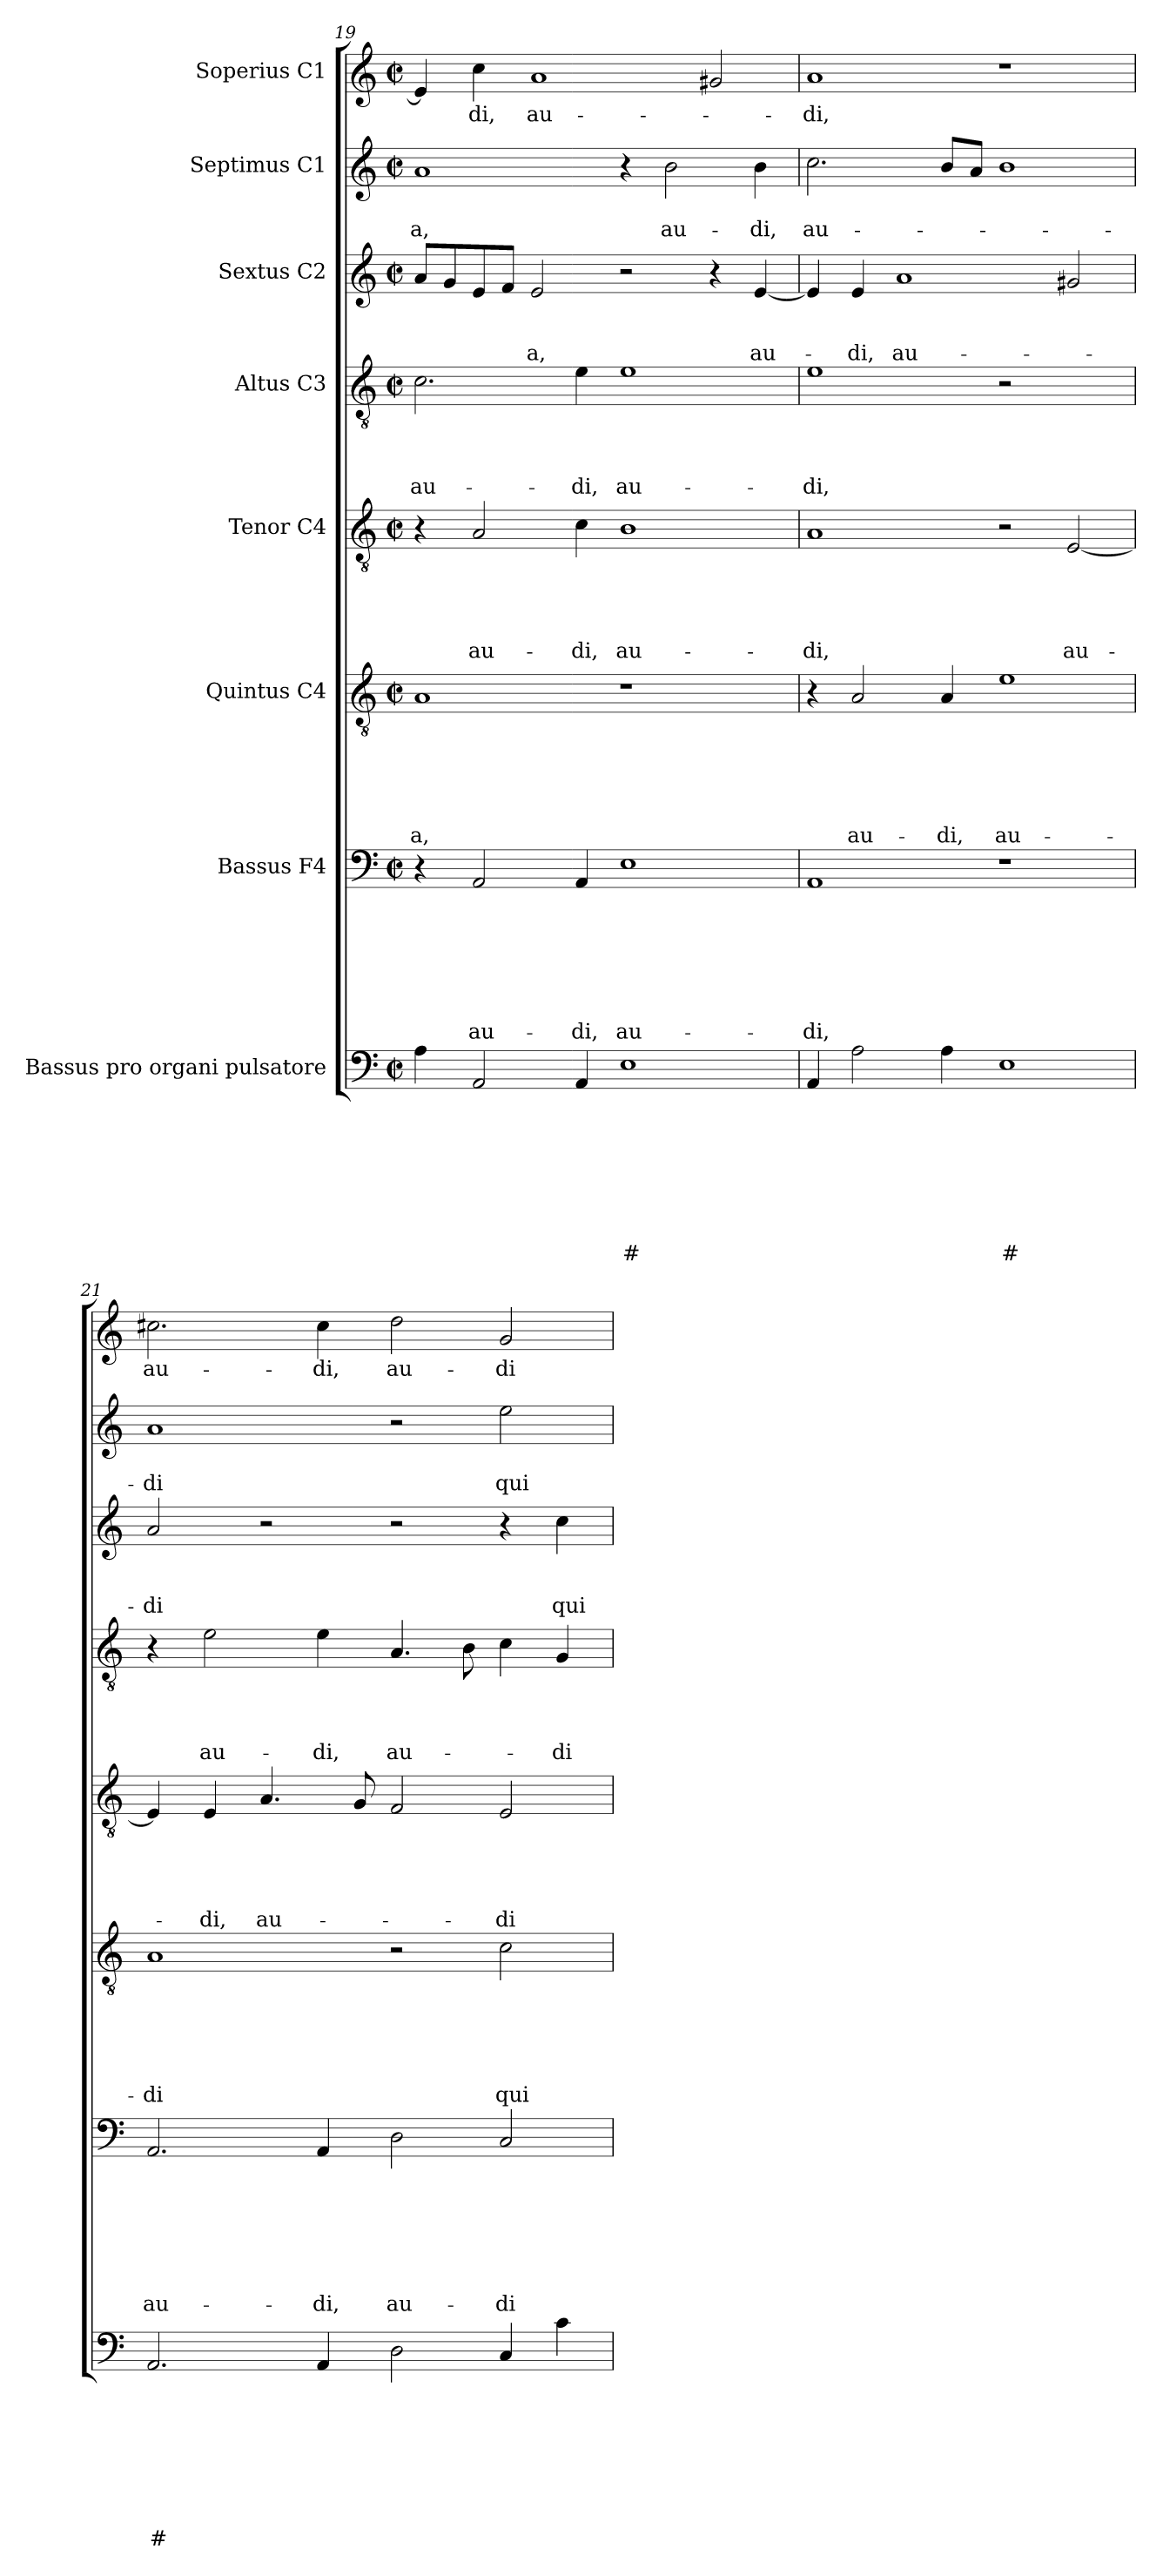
**kern	**text	**text	**text	**text	**text	**text	**text	**text	**kern	**text	**text	**text	**text	**text	**text	**text	**kern	**text	**text	**text	**text	**text	**text	**kern	**text	**text	**text	**text	**text	**kern	**text	**text	**text	**text	**kern	**text	**text	**text	**kern	**text	**text	**kern	**text
*part8	*part8	*part8	*part8	*part8	*part8	*part8	*part8	*part8	*part7	*part7	*part7	*part7	*part7	*part7	*part7	*part7	*part6	*part6	*part6	*part6	*part6	*part6	*part6	*part5	*part5	*part5	*part5	*part5	*part5	*part4	*part4	*part4	*part4	*part4	*part3	*part3	*part3	*part3	*part2	*part2	*part2	*part1	*part1
*staff8	*staff8	*staff8	*staff8	*staff8	*staff8	*staff8	*staff8	*staff8	*staff7	*staff7	*staff7	*staff7	*staff7	*staff7	*staff7	*staff7	*staff6	*staff6	*staff6	*staff6	*staff6	*staff6	*staff6	*staff5	*staff5	*staff5	*staff5	*staff5	*staff5	*staff4	*staff4	*staff4	*staff4	*staff4	*staff3	*staff3	*staff3	*staff3	*staff2	*staff2	*staff2	*staff1	*staff1
*I"Bassus pro organi pulsatore	*	*	*	*	*	*	*	*	*I"Bassus F4	*	*	*	*	*	*	*	*I"Quintus C4	*	*	*	*	*	*	*I"Tenor C4	*	*	*	*	*	*I"Altus C3	*	*	*	*	*I"Sextus C2	*	*	*	*I"Septimus C1	*	*	*I"Soperius C1	*
*clefF4	*	*	*	*	*	*	*	*	*clefF4	*	*	*	*	*	*	*	*clefGv2	*	*	*	*	*	*	*clefGv2	*	*	*	*	*	*clefGv2	*	*	*	*	*clefG2	*	*	*	*clefG2	*	*	*clefG2	*
*k[]	*	*	*	*	*	*	*	*	*k[]	*	*	*	*	*	*	*	*k[]	*	*	*	*	*	*	*k[]	*	*	*	*	*	*k[]	*	*	*	*	*k[]	*	*	*	*k[]	*	*	*k[]	*
*C:	*	*	*	*	*	*	*	*	*C:	*	*	*	*	*	*	*	*C:	*	*	*	*	*	*	*C:	*	*	*	*	*	*C:	*	*	*	*	*C:	*	*	*	*C:	*	*	*C:	*
*M2/2	*	*	*	*	*	*	*	*	*M2/2	*	*	*	*	*	*	*	*M2/2	*	*	*	*	*	*	*M2/2	*	*	*	*	*	*M2/2	*	*	*	*	*M2/2	*	*	*	*M2/2	*	*	*M2/2	*
*met(c|)	*	*	*	*	*	*	*	*	*met(c|)	*	*	*	*	*	*	*	*met(c|)	*	*	*	*	*	*	*met(c|)	*	*	*	*	*	*met(c|)	*	*	*	*	*met(c|)	*	*	*	*met(c|)	*	*	*met(c|)	*
=19	=19	=19	=19	=19	=19	=19	=19	=19	=19	=19	=19	=19	=19	=19	=19	=19	=19	=19	=19	=19	=19	=19	=19	=19	=19	=19	=19	=19	=19	=19	=19	=19	=19	=19	=19	=19	=19	=19	=19	=19	=19	=19	=19
4A\	.	.	.	.	.	.	.	.	4r	.	.	.	.	.	.	.	1A	.	.	.	.	.	-a,	4r	.	.	.	.	.	2.c\	.	.	.	au-	8a/L	.	.	.	1a	.	-a,	4e/]	.
.	.	.	.	.	.	.	.	.	.	.	.	.	.	.	.	.	.	.	.	.	.	.	.	.	.	.	.	.	.	.	.	.	.	.	8g/	.	.	.	.	.	.	.	.
2AA/	.	.	.	.	.	.	.	.	2AA/	.	.	.	.	.	.	au-	.	.	.	.	.	.	.	2A/	.	.	.	.	au-	.	.	.	.	.	8e/	.	.	.	.	.	.	4cc\	-di,
.	.	.	.	.	.	.	.	.	.	.	.	.	.	.	.	.	.	.	.	.	.	.	.	.	.	.	.	.	.	.	.	.	.	.	8f/J	.	.	.	.	.	.	.	.
.	.	.	.	.	.	.	.	.	.	.	.	.	.	.	.	.	.	.	.	.	.	.	.	.	.	.	.	.	.	.	.	.	.	.	2e/	.	.	-a,	.	.	.	1a	au-
4AA/	.	.	.	.	.	.	.	.	4AA/	.	.	.	.	.	.	-di,	.	.	.	.	.	.	.	4c\	.	.	.	.	-di,	4e\	.	.	.	-di,	.	.	.	.	.	.	.	.	.
1E	.	.	.	.	.	.	.	#	1E	.	.	.	.	.	.	au-	1r	.	.	.	.	.	.	1B	.	.	.	.	au-	1e	.	.	.	au-	2r	.	.	.	4r	.	.	.	.
.	.	.	.	.	.	.	.	.	.	.	.	.	.	.	.	.	.	.	.	.	.	.	.	.	.	.	.	.	.	.	.	.	.	.	.	.	.	.	2b\	.	au-	.	.
.	.	.	.	.	.	.	.	.	.	.	.	.	.	.	.	.	.	.	.	.	.	.	.	.	.	.	.	.	.	.	.	.	.	.	4r	.	.	.	.	.	.	2g#X/	.
.	.	.	.	.	.	.	.	.	.	.	.	.	.	.	.	.	.	.	.	.	.	.	.	.	.	.	.	.	.	.	.	.	.	.	[4e/	.	.	au-	4b\	.	-di,	.	.
=20	=20	=20	=20	=20	=20	=20	=20	=20	=20	=20	=20	=20	=20	=20	=20	=20	=20	=20	=20	=20	=20	=20	=20	=20	=20	=20	=20	=20	=20	=20	=20	=20	=20	=20	=20	=20	=20	=20	=20	=20	=20	=20	=20
4AA/	.	.	.	.	.	.	.	.	1AA	.	.	.	.	.	.	-di,	4r	.	.	.	.	.	.	1A	.	.	.	.	-di,	1e	.	.	.	-di,	4e/]	.	.	.	2.cc\	.	au-	1a	-di,
2A\	.	.	.	.	.	.	.	.	.	.	.	.	.	.	.	.	2A/	.	.	.	.	.	au-	.	.	.	.	.	.	.	.	.	.	.	4e/	.	.	-di,	.	.	.	.	.
.	.	.	.	.	.	.	.	.	.	.	.	.	.	.	.	.	.	.	.	.	.	.	.	.	.	.	.	.	.	.	.	.	.	.	1a	.	.	au-	.	.	.	.	.
4A\	.	.	.	.	.	.	.	.	.	.	.	.	.	.	.	.	4A/	.	.	.	.	.	-di,	.	.	.	.	.	.	.	.	.	.	.	.	.	.	.	8b/L	.	.	.	.
.	.	.	.	.	.	.	.	.	.	.	.	.	.	.	.	.	.	.	.	.	.	.	.	.	.	.	.	.	.	.	.	.	.	.	.	.	.	.	8a/J	.	.	.	.
1E	.	.	.	.	.	.	.	#	1r	.	.	.	.	.	.	.	1e	.	.	.	.	.	au-	2r	.	.	.	.	.	2r	.	.	.	.	.	.	.	.	1b	.	.	1r	.
.	.	.	.	.	.	.	.	.	.	.	.	.	.	.	.	.	.	.	.	.	.	.	.	[2E/	.	.	.	.	au-	2ryy	.	.	.	.	2g#X/	.	.	.	.	.	.	.	.
!!LO:PB:g=z
=21	=21	=21	=21	=21	=21	=21	=21	=21	=21	=21	=21	=21	=21	=21	=21	=21	=21	=21	=21	=21	=21	=21	=21	=21	=21	=21	=21	=21	=21	=21	=21	=21	=21	=21	=21	=21	=21	=21	=21	=21	=21	=21	=21
2.AA/	.	.	.	.	.	.	.	#	2.AA/	.	.	.	.	.	.	au-	1A	.	.	.	.	.	-di	4E/]	.	.	.	.	.	4r	.	.	.	.	2a/	.	.	-di	1a	.	-di	2.cc#X\	au-
.	.	.	.	.	.	.	.	.	.	.	.	.	.	.	.	.	.	.	.	.	.	.	.	4E/	.	.	.	.	-di,	2e\	.	.	.	au-	.	.	.	.	.	.	.	.	.
.	.	.	.	.	.	.	.	.	.	.	.	.	.	.	.	.	.	.	.	.	.	.	.	4.A/	.	.	.	.	au-	.	.	.	.	.	2r	.	.	.	.	.	.	.	.
4AA/	.	.	.	.	.	.	.	.	4AA/	.	.	.	.	.	.	-di,	.	.	.	.	.	.	.	.	.	.	.	.	.	4e\	.	.	.	-di,	.	.	.	.	.	.	.	4cc#\	-di,
.	.	.	.	.	.	.	.	.	.	.	.	.	.	.	.	.	.	.	.	.	.	.	.	8G/	.	.	.	.	.	.	.	.	.	.	.	.	.	.	.	.	.	.	.
2D\	.	.	.	.	.	.	.	.	2D\	.	.	.	.	.	.	au-	2r	.	.	.	.	.	.	2F/	.	.	.	.	.	4.A/	.	.	.	au-	2r	.	.	.	2r	.	.	2dd\	au-
.	.	.	.	.	.	.	.	.	.	.	.	.	.	.	.	.	.	.	.	.	.	.	.	.	.	.	.	.	.	8B\	.	.	.	.	.	.	.	.	.	.	.	.	.
4C/	.	.	.	.	.	.	.	.	2C/	.	.	.	.	.	.	-di	2c\	.	.	.	.	.	qui-	2E/	.	.	.	.	-di	4c\	.	.	.	.	4r	.	.	.	2ee\	.	qui-	2g/	-di
4c\	.	.	.	.	.	.	.	.	.	.	.	.	.	.	.	.	.	.	.	.	.	.	.	.	.	.	.	.	.	4G/	.	.	.	-di	4cc\	.	.	qui-	.	.	.	.	.
=	=	=	=	=	=	=	=	=	=	=	=	=	=	=	=	=	=	=	=	=	=	=	=	=	=	=	=	=	=	=	=	=	=	=	=	=	=	=	=	=	=	=	=
*-	*-	*-	*-	*-	*-	*-	*-	*-	*-	*-	*-	*-	*-	*-	*-	*-	*-	*-	*-	*-	*-	*-	*-	*-	*-	*-	*-	*-	*-	*-	*-	*-	*-	*-	*-	*-	*-	*-	*-	*-	*-	*-	*-
